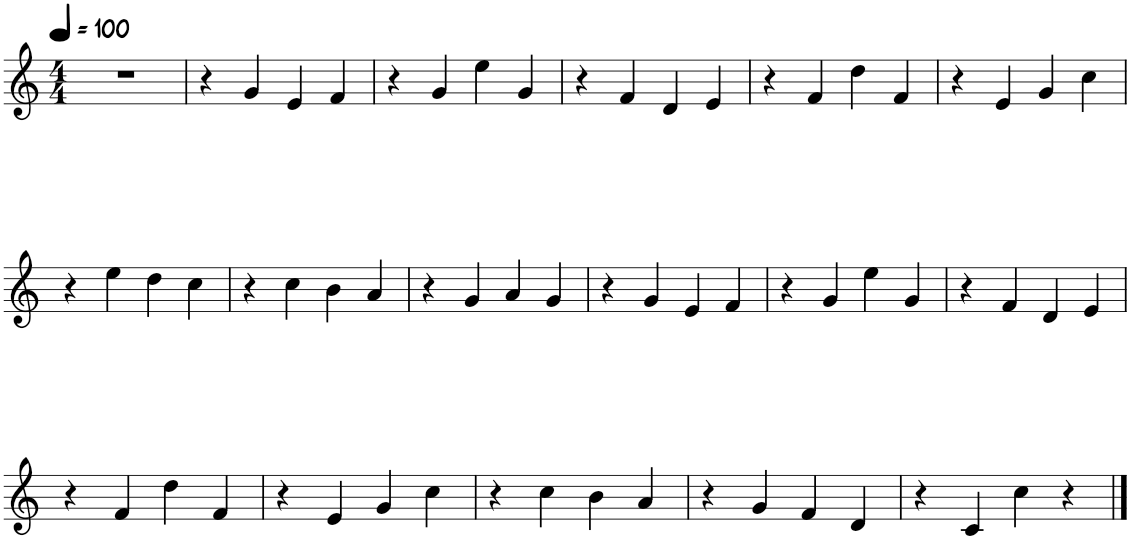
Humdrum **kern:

**kern
*part1
*staff1
*I"Piano
*I'Pno.
*clefG2
*k[]
*M4/4
*MM100
=1
1r
=2
4r
4g/
4e/
4f/
=3
4r
4g/
4ee\
4g/
=4
4r
4f/
4d/
4e/
=5
4r
4f/
4dd\
4f/
=6
4r
4e/
4g/
4cc\
!!LO:LB:g=z
=7
4r
4ee\
4dd\
4cc\
=8
4r
4cc\
4b\
4a/
=9
4r
4g/
4a/
4g/
=10
4r
4g/
4e/
4f/
=11
4r
4g/
4ee\
4g/
=12
4r
4f/
4d/
4e/
!!LO:LB:g=z
=13
4r
4f/
4dd\
4f/
=14
4r
4e/
4g/
4cc\
=15
4r
4cc\
4b\
4a/
=16
4r
4g/
4f/
4d/
=17
4r
4c/
4cc\
4r
==
*-
